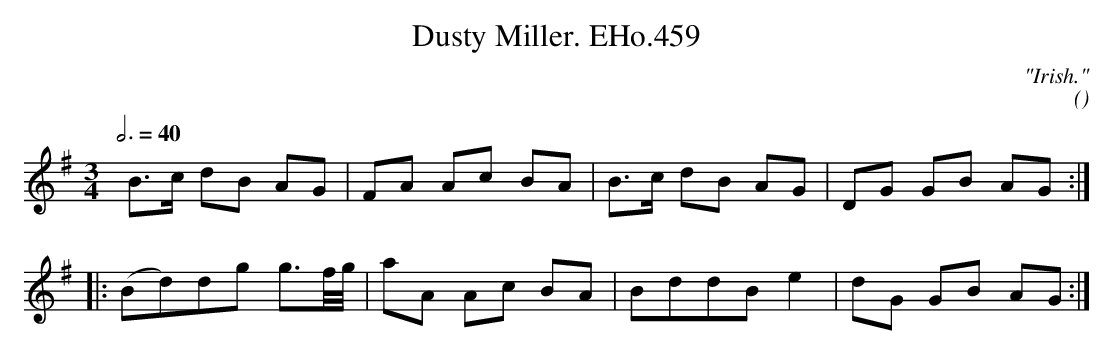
X:1
T:Dusty Miller. EHo.459
C:"Irish."
M:3/4
L:1/8
Q:3/4=40
C:
O:
K:G
yB>c dB AG | FA Ac BA | B>c dB AG | DG GB AG :|
|: (Bd)dg g3/f//g// | aA Ac BA | BddB e2 | dG GB AG :|
